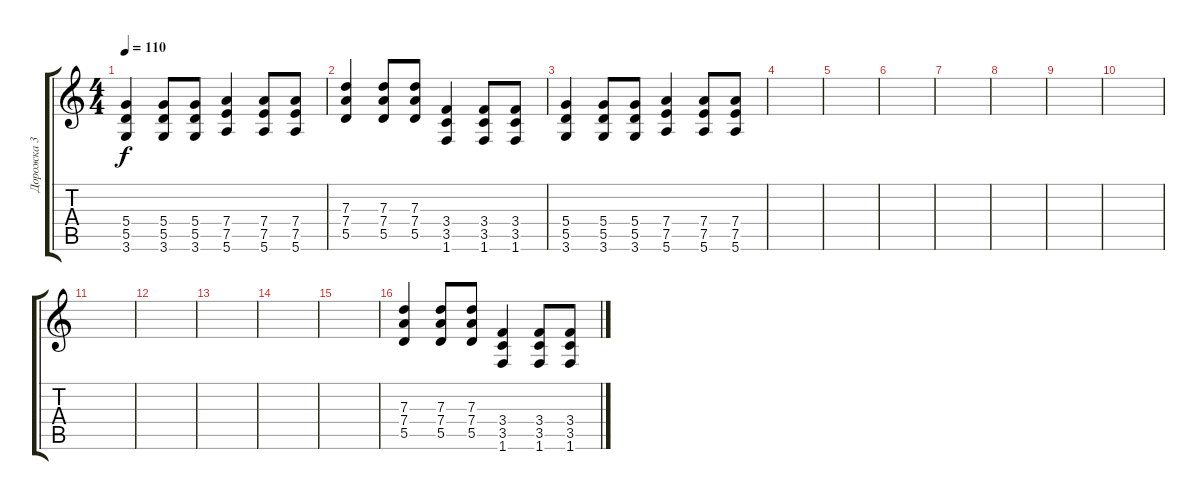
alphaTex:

\track ("Дорожка 3" "Дорожка 3") {instrument overdrivenguitar}
\staff {score tabs}
\tuning (E4 B3 G3 D3 A2 E2) {hide}
\ts (4 4)
\tempo 110
\clef g2
\ks c
(5.4 5.5 3.6).4{dy f} (5.4 5.5 3.6).8 (5.4 5.5 3.6).8 (7.4 7.5 5.6).4 (7.4 7.5 5.6).8 (7.4 7.5 5.6).8 |
(7.3 7.4 5.5).4 (7.3 7.4 5.5).8 (7.3 7.4 5.5).8 (3.4 3.5 1.6).4 (3.4 3.5 1.6).8 (3.4 3.5 1.6).8 |
(5.4 5.5 3.6).4 (5.4 5.5 3.6).8 (5.4 5.5 3.6).8 (7.4 7.5 5.6).4 (7.4 7.5 5.6).8 (7.4 7.5 5.6).8 |
|
|
|
|
|
|
|
|
|
|
|
|
(7.3 7.4 5.5).4 (7.3 7.4 5.5).8 (7.3 7.4 5.5).8 (3.4 3.5 1.6).4 (3.4 3.5 1.6).8 (3.4 3.5 1.6).8
